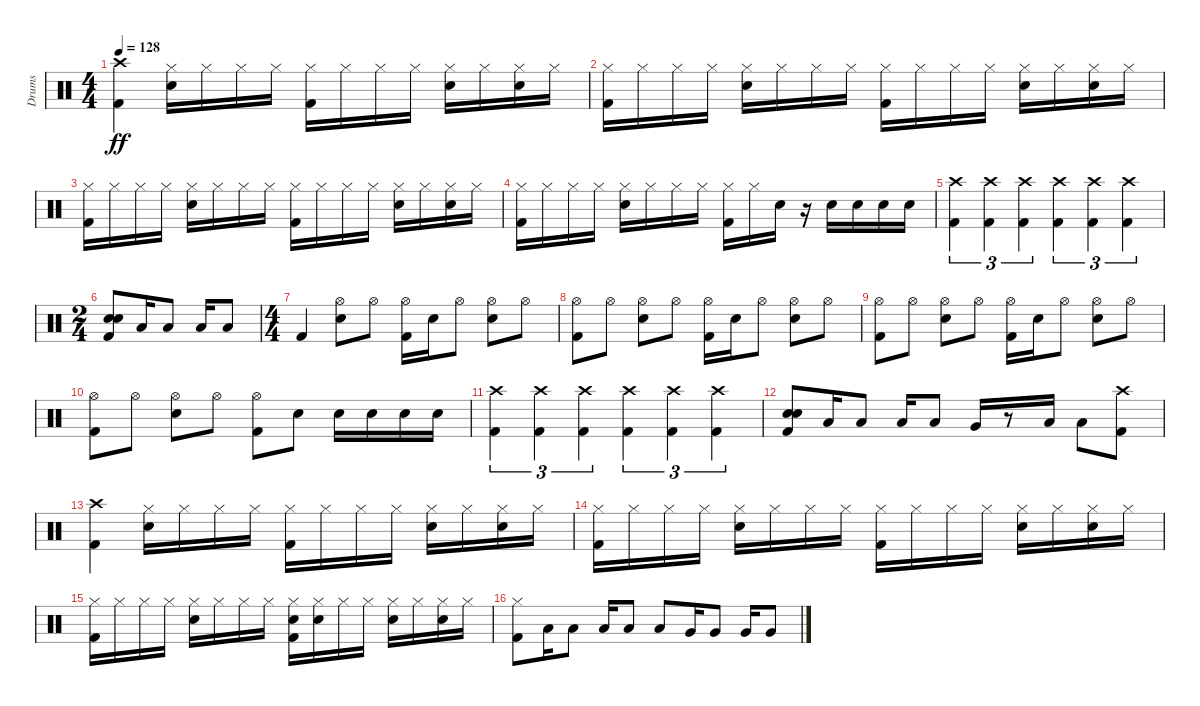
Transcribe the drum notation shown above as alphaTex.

\track ("Drums" "Drums") {instrument percussion}
\staff {score}
\articulation defaults
\ts (4 4)
\tempo 128
\clef neutral
\ks c
("Kick (hit) 2" "Crash high (hit)").4{dy ff} ("Snare (hit) 2" "Hi-Hat (closed)").16 "Hi-Hat (closed)".16 "Hi-Hat (closed)".16 "Hi-Hat (closed)".16 ("Kick (hit) 2" "Hi-Hat (closed)").16 "Hi-Hat (closed)".16 "Hi-Hat (closed)".16 "Hi-Hat (closed)".16 ("Snare (hit) 2" "Hi-Hat (closed)").16 "Hi-Hat (closed)".16 ("Snare (hit) 2" "Hi-Hat (closed)").16 "Hi-Hat (closed)".16 |
("Kick (hit) 2" "Hi-Hat (closed)").16 "Hi-Hat (closed)".16 "Hi-Hat (closed)".16 "Hi-Hat (closed)".16 ("Snare (hit) 2" "Hi-Hat (closed)").16 "Hi-Hat (closed)".16 "Hi-Hat (closed)".16 "Hi-Hat (closed)".16 ("Kick (hit) 2" "Hi-Hat (closed)").16 "Hi-Hat (closed)".16 "Hi-Hat (closed)".16 "Hi-Hat (closed)".16 ("Snare (hit) 2" "Hi-Hat (closed)").16 "Hi-Hat (closed)".16 ("Snare (hit) 2" "Hi-Hat (closed)").16 "Hi-Hat (closed)".16 |
("Kick (hit) 2" "Hi-Hat (closed)").16 "Hi-Hat (closed)".16 "Hi-Hat (closed)".16 "Hi-Hat (closed)".16 ("Snare (hit) 2" "Hi-Hat (closed)").16 "Hi-Hat (closed)".16 "Hi-Hat (closed)".16 "Hi-Hat (closed)".16 ("Kick (hit) 2" "Hi-Hat (closed)").16 "Hi-Hat (closed)".16 "Hi-Hat (closed)".16 "Hi-Hat (closed)".16 ("Snare (hit) 2" "Hi-Hat (closed)").16 "Hi-Hat (closed)".16 ("Snare (hit) 2" "Hi-Hat (closed)").16 "Hi-Hat (closed)".16 |
("Kick (hit) 2" "Hi-Hat (closed)").16 "Hi-Hat (closed)".16 "Hi-Hat (closed)".16 "Hi-Hat (closed)".16 ("Snare (hit) 2" "Hi-Hat (closed)").16 "Hi-Hat (closed)".16 "Hi-Hat (closed)".16 "Hi-Hat (closed)".16 ("Kick (hit) 2" "Hi-Hat (closed)").16 "Hi-Hat (closed)".16 "Snare (hit) 2".16 r.16 "Snare (hit) 2".16 "Snare (hit) 2".16 "Snare (hit) 2".16 "Snare (hit) 2".16 |
("Kick (hit) 2" "Crash high (hit)").4{tu (3 2)} ("Kick (hit) 2" "Crash high (hit)").4{tu (3 2)} ("Kick (hit) 2" "Crash high (hit)").4{tu (3 2)} ("Kick (hit) 2" "Crash high (hit)").4{tu (3 2)} ("Kick (hit) 2" "Crash high (hit)").4{tu (3 2)} ("Kick (hit) 2" "Crash high (hit)").4{tu (3 2)} |
\ts (2 4)
("Kick (hit) 2" "Snare (hit) 2" "Snare (hit) 2").8 "Low Tom (hit)".16 "Low Tom (hit)".8 "Low Tom (hit)".16 "Low Tom (hit)".8 |
\ts (4 4)
"Kick (hit) 2".4 ("Snare (hit) 2" "Hi-Hat (open)").8 "Hi-Hat (open)".8 ("Kick (hit) 2" "Hi-Hat (open)").16 "Snare (hit) 2".16 "Hi-Hat (open)".8 ("Snare (hit) 2" "Hi-Hat (open)").8 "Hi-Hat (open)".8 |
("Kick (hit) 2" "Hi-Hat (open)").8 "Hi-Hat (open)".8 ("Snare (hit) 2" "Hi-Hat (open)").8 "Hi-Hat (open)".8 ("Kick (hit) 2" "Hi-Hat (open)").16 "Snare (hit) 2".16 "Hi-Hat (open)".8 ("Snare (hit) 2" "Hi-Hat (open)").8 "Hi-Hat (open)".8 |
("Kick (hit) 2" "Hi-Hat (open)").8 "Hi-Hat (open)".8 ("Snare (hit) 2" "Hi-Hat (open)").8 "Hi-Hat (open)".8 ("Kick (hit) 2" "Hi-Hat (open)").16 "Snare (hit) 2".16 "Hi-Hat (open)".8 ("Snare (hit) 2" "Hi-Hat (open)").8 "Hi-Hat (open)".8 |
("Kick (hit) 2" "Hi-Hat (open)").8 "Hi-Hat (open)".8 ("Snare (hit) 2" "Hi-Hat (open)").8 "Hi-Hat (open)".8 ("Kick (hit) 2" "Hi-Hat (open)").8 "Snare (hit) 2".8 "Snare (hit) 2".16 "Snare (hit) 2".16 "Snare (hit) 2".16 "Snare (hit) 2".16 |
("Kick (hit) 2" "Crash high (hit)").4{tu (3 2)} ("Kick (hit) 2" "Crash high (hit)").4{tu (3 2)} ("Kick (hit) 2" "Crash high (hit)").4{tu (3 2)} ("Kick (hit) 2" "Crash high (hit)").4{tu (3 2)} ("Kick (hit) 2" "Crash high (hit)").4{tu (3 2)} ("Kick (hit) 2" "Crash high (hit)").4{tu (3 2)} |
("Kick (hit) 2" "Snare (hit) 2" "Snare (hit) 2").8 "Low Tom (hit)".16 "Low Tom (hit)".8 "Low Tom (hit)".16 "Low Tom (hit)".8 "Very Low Tom (hit)".16 r.8 "Low Tom (hit)".16 "Low Tom (hit)".8 ("Kick (hit) 2" "Crash high (hit)").8 |
("Crash high (hit)" "Kick (hit) 2").4 ("Snare (hit) 2" "Hi-Hat (closed)").16 "Hi-Hat (closed)".16 "Hi-Hat (closed)".16 "Hi-Hat (closed)".16 ("Kick (hit) 2" "Hi-Hat (closed)").16 "Hi-Hat (closed)".16 "Hi-Hat (closed)".16 "Hi-Hat (closed)".16 ("Snare (hit) 2" "Hi-Hat (closed)").16 "Hi-Hat (closed)".16 ("Snare (hit) 2" "Hi-Hat (closed)").16 "Hi-Hat (closed)".16 |
("Hi-Hat (closed)" "Kick (hit) 2").16 "Hi-Hat (closed)".16 "Hi-Hat (closed)".16 "Hi-Hat (closed)".16 ("Hi-Hat (closed)" "Snare (hit) 2").16 "Hi-Hat (closed)".16 "Hi-Hat (closed)".16 "Hi-Hat (closed)".16 ("Hi-Hat (closed)" "Kick (hit) 2").16 "Hi-Hat (closed)".16 "Hi-Hat (closed)".16 "Hi-Hat (closed)".16 ("Hi-Hat (closed)" "Snare (hit) 2").16 "Hi-Hat (closed)".16 ("Hi-Hat (closed)" "Snare (hit) 2").16 "Hi-Hat (closed)".16 |
("Hi-Hat (closed)" "Kick (hit) 2").16 "Hi-Hat (closed)".16 "Hi-Hat (closed)".16 "Hi-Hat (closed)".16 ("Hi-Hat (closed)" "Snare (hit) 2").16 "Hi-Hat (closed)".16 "Hi-Hat (closed)".16 "Hi-Hat (closed)".16 ("Hi-Hat (closed)" "Kick (hit) 2" "Snare (hit) 2").16 ("Hi-Hat (closed)" "Snare (hit) 2").16 "Hi-Hat (closed)".16 "Hi-Hat (closed)".16 ("Hi-Hat (closed)" "Snare (hit) 2").16 "Hi-Hat (closed)".16 ("Hi-Hat (closed)" "Snare (hit) 2").16 "Hi-Hat (closed)".16 |
("Kick (hit) 2" "Hi-Hat (closed)").8 "Low Tom (hit)".16 "Low Tom (hit)".8 "Low Tom (hit)".16 "Low Tom (hit)".8 "Low Tom (hit)".8 "Very Low Tom (hit)".16 "Very Low Tom (hit)".8 "Very Low Tom (hit)".16 "Very Low Tom (hit)".8
